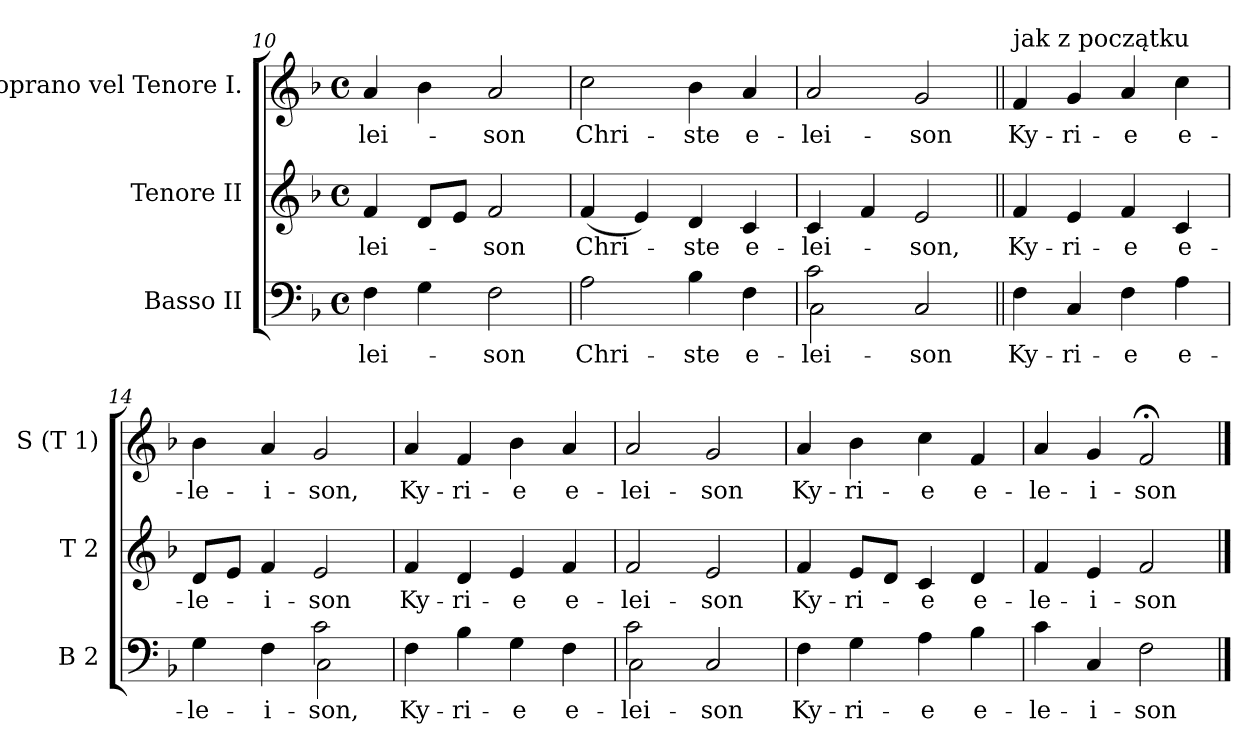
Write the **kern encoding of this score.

**kern	**text	**kern	**text	**kern	**text
*part3	*part3	*part2	*part2	*part1	*part1
*staff3	*staff3	*staff2	*staff2	*staff1	*staff1
*I"Basso II	*	*I"Tenore II	*	*I"Soprano vel Tenore I.	*
*I'B 2	*	*I'T 2	*	*I'S (T 1)	*
*clefF4	*	*clefG2	*	*clefG2	*
*k[b-]	*	*k[b-]	*	*k[b-]	*
*M4/4	*	*M4/4	*	*M4/4	*
*met(c)	*	*met(c)	*	*met(c)	*
=10	=10	=10	=10	=10	=10
4F\	-lei-	4f/	-lei-	4a/	-lei-
4G\	.	8d/L	.	4b-\	.
.	.	8e/J	.	.	.
2F\	-son	2f/	-son	2a/	-son
=11	=11	=11	=11	=11	=11
2A\	Chri-	(<4f/	Chri-	2cc\	Chri-
.	.	4e/)	.	.	.
4B-\	-ste	4d/	-ste	4b-\	-ste
4F\	e-	4c/	e-	4a/	e-
=12	=12	=12	=12	=12	=12
*^	*	*	*	*	*
2c\	2C\	-lei-	4c/	-lei-	2a/	-lei-
.	.	.	4f/	.	.	.
2C/	2ryy	-son	2e/	-son,	2g/	-son
=13||	=13||	=13||	=13||	=13||	=13||	=13||
!	!	!	!	!	!LO:TX:a:t=jak z początku	!
*v	*v	*	*	*	*	*
4F\	Ky-	4f/	Ky-	4f/	Ky-
4C/	-ri-	4e/	-ri-	4g/	-ri-
4F\	-e	4f/	-e	4a/	-e
4A\	e-	4c/	e-	4cc\	e-
=14	=14	=14	=14	=14	=14
*^	*	*	*	*	*
4G\	2ryy	-le-	8d/L	-le-	4b-\	-le-
.	.	.	8e/J	.	.	.
4F\	.	-i-	4f/	-i-	4a/	-i-
2c\	2C\	-son,	2e/	-son	2g/	-son,
*v	*v	*	*	*	*	*
=15	=15	=15	=15	=15	=15
4F\	Ky-	4f/	Ky-	4a/	Ky-
4B-\	-ri-	4d/	-ri-	4f/	-ri-
4G\	-e	4e/	-e	4b-\	-e
4F\	e-	4f/	e-	4a/	e-
=16	=16	=16	=16	=16	=16
*^	*	*	*	*	*
2c\	2C\	-lei-	2f/	-lei-	2a/	-lei-
2C/	2ryy	-son	2e/	-son	2g/	-son
*v	*v	*	*	*	*	*
=17	=17	=17	=17	=17	=17
4F\	Ky-	4f/	Ky-	4a/	Ky-
4G\	-ri-	8e/L	-ri-	4b-\	-ri-
.	.	8d/J	.	.	.
4A\	-e	4c/	-e	4cc\	-e
4B-\	e-	4d/	e-	4f/	e-
=18	=18	=18	=18	=18	=18
4c\	-le-	4f/	-le-	4a/	-le-
4C/	-i-	4e/	-i-	4g/	-i-
2F\	-son	2f/	-son	2f;</	-son
==	==	==	==	==	==
*-	*-	*-	*-	*-	*-
